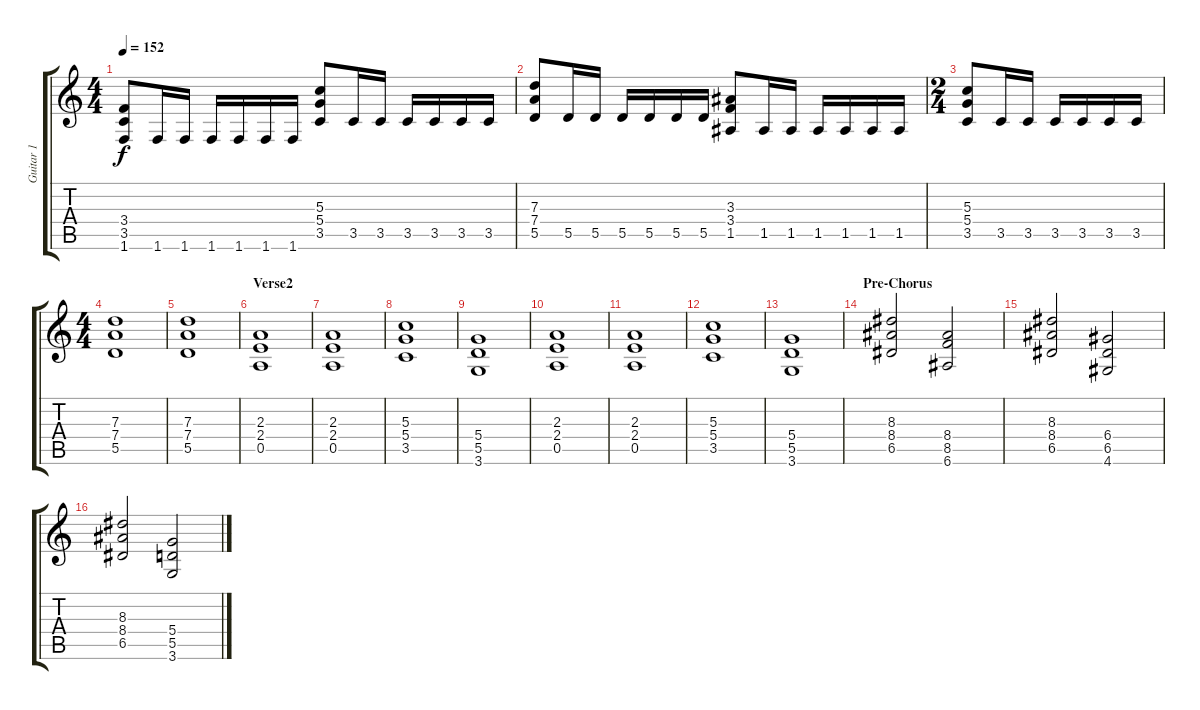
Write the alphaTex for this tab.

\track ("Guitar 1" "Guitar 1") {instrument distortionguitar}
\staff {score tabs}
\tuning (E4 B3 G3 D3 A2 E2) {hide}
\ts (4 4)
\tempo 152
\clef g2
\ks c
(3.4 3.5 1.6).8{dy f} 1.6.16 1.6.16 1.6.16 1.6.16 1.6.16 1.6.16 (5.3 5.4 3.5).8 3.5.16 3.5.16 3.5.16 3.5.16 3.5.16 3.5.16 |
(7.3 7.4 5.5).8 5.5.16 5.5.16 5.5.16 5.5.16 5.5.16 5.5.16 (3.3 3.4 1.5).8 1.5.16 1.5.16 1.5.16 1.5.16 1.5.16 1.5.16 |
\ts (2 4)
(5.3 5.4 3.5).8 3.5.16 3.5.16 3.5.16 3.5.16 3.5.16 3.5.16 |
\ts (4 4)
(7.3 7.4 5.5).1 |
(7.3 7.4 5.5).1 |
\section ("" "Verse2")
(2.3 2.4 0.5).1 |
(2.3 2.4 0.5).1 |
(5.3 5.4 3.5).1 |
(5.4 5.5 3.6).1 |
(2.3 2.4 0.5).1 |
(2.3 2.4 0.5).1 |
(5.3 5.4 3.5).1 |
(5.4 5.5 3.6).1 |
\section ("" "Pre-Chorus")
(8.3 8.4 6.5).2 (8.4 8.5 6.6).2 |
(8.3 8.4 6.5).2 (6.4 6.5 4.6).2 |
(8.3 8.4 6.5).2 (5.4 5.5 3.6).2
